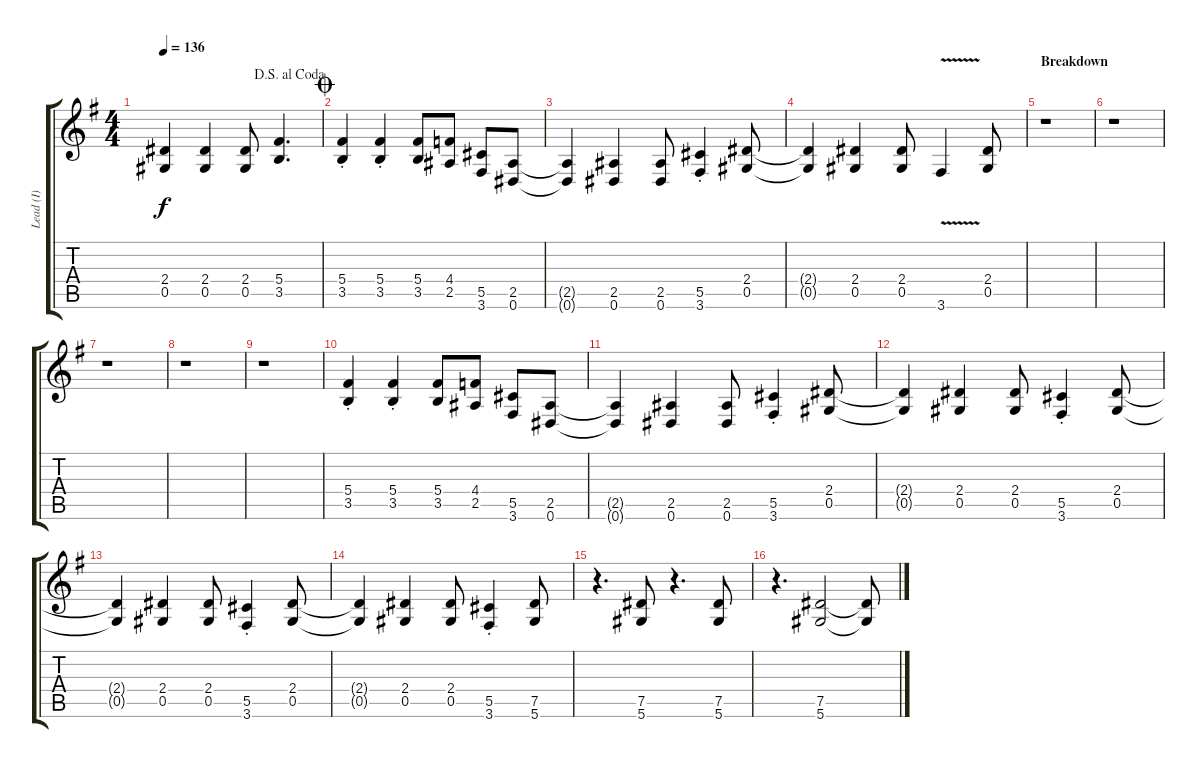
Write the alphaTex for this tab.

\track ("Lead (I)" "Lead (I)") {instrument distortionguitar}
\staff {score tabs}
\tuning (Eb4 Bb3 Gb3 Db3 Ab2 Eb2) {hide}
\ts (4 4)
\jump dalsegnoalcoda
\tempo 136
\clef g2
\ks g
(2.4{t} 0.5{t}).4{dy f} (2.4 0.5).4 (2.4 0.5).8 (5.4 3.5).4{d} |
\jump coda
(5.4{st} 3.5{st}).4 (5.4{st} 3.5{st}).4 (5.4 3.5).8 (4.4 2.5).8 (5.5 3.6).8 (2.5 0.6).8 |
(2.5{t} 0.6{t}).4 (2.5 0.6).4 (2.5 0.6).8 (5.5{st} 3.6{st}).4 (2.4 0.5).8 |
(2.4{t} 0.5{t}).4 (2.4 0.5).4 (2.4 0.5).8 3.6{v}.4 (2.4 0.5).8 |
\section ("" "Breakdown")
r.1 |
r.1 |
r.1 |
r.1 |
r.1 |
(5.4{st} 3.5{st}).4 (5.4{st} 3.5{st}).4 (5.4 3.5).8 (4.4 2.5).8 (5.5 3.6).8 (2.5 0.6).8 |
(2.5{t} 0.6{t}).4 (2.5 0.6).4 (2.5 0.6).8 (5.5{st} 3.6{st}).4 (2.4 0.5).8 |
(2.4{t} 0.5{t}).4 (2.4 0.5).4 (2.4 0.5).8 (5.5{st} 3.6{st}).4 (2.4 0.5).8 |
(2.4{t} 0.5{t}).4 (2.4 0.5).4 (2.4 0.5).8 (5.5{st} 3.6{st}).4 (2.4 0.5).8 |
(2.4{t} 0.5{t}).4 (2.4 0.5).4 (2.4 0.5).8 (5.5{st} 3.6{st}).4 (7.5 5.6).8 |
r.4{d} (7.5 5.6).8 r.4{d} (7.5 5.6).8 |
r.4{d} (7.5 5.6).2 (7.5{t} 5.6{t}).8
